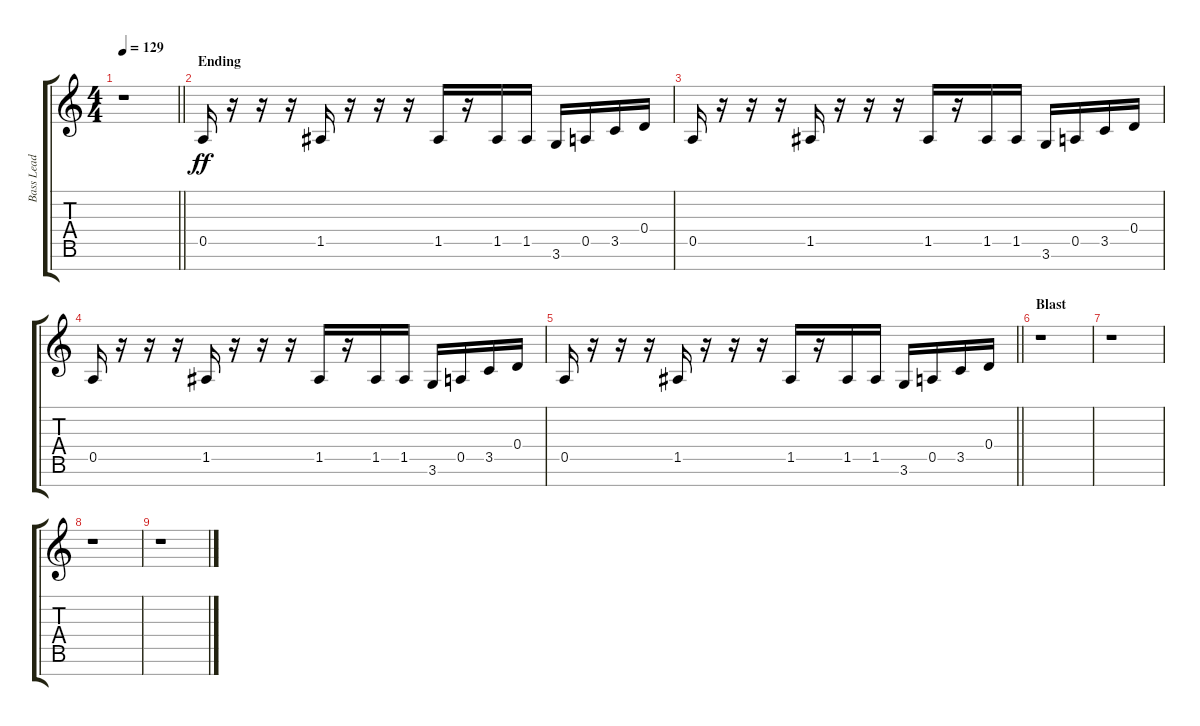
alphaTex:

\track ("Bass Lead" "Bass Lead") {instrument synthbass1}
\staff {score tabs}
\tuning (E4 B3 G3 D3 A2 E2 B1) {hide}
\ts (4 4)
\tempo 129
\clef g2
\barLineRight lightlight
\ks c
r.1{dy ff} |
\section ("" "Ending")
0.5.16 r.16 r.16 r.16 1.5.16 r.16 r.16 r.16 1.5.16 r.16 1.5.16 1.5.16 3.6.16 0.5.16 3.5.16 0.4.16 |
0.5.16 r.16 r.16 r.16 1.5.16 r.16 r.16 r.16 1.5.16 r.16 1.5.16 1.5.16 3.6.16 0.5.16 3.5.16 0.4.16 |
0.5.16 r.16 r.16 r.16 1.5.16 r.16 r.16 r.16 1.5.16 r.16 1.5.16 1.5.16 3.6.16 0.5.16 3.5.16 0.4.16 |
\barLineRight lightlight
0.5.16 r.16 r.16 r.16 1.5.16 r.16 r.16 r.16 1.5.16 r.16 1.5.16 1.5.16 3.6.16 0.5.16 3.5.16 0.4.16 |
\section ("" "Blast")
r.1 |
r.1 |
r.1 |
r.1
